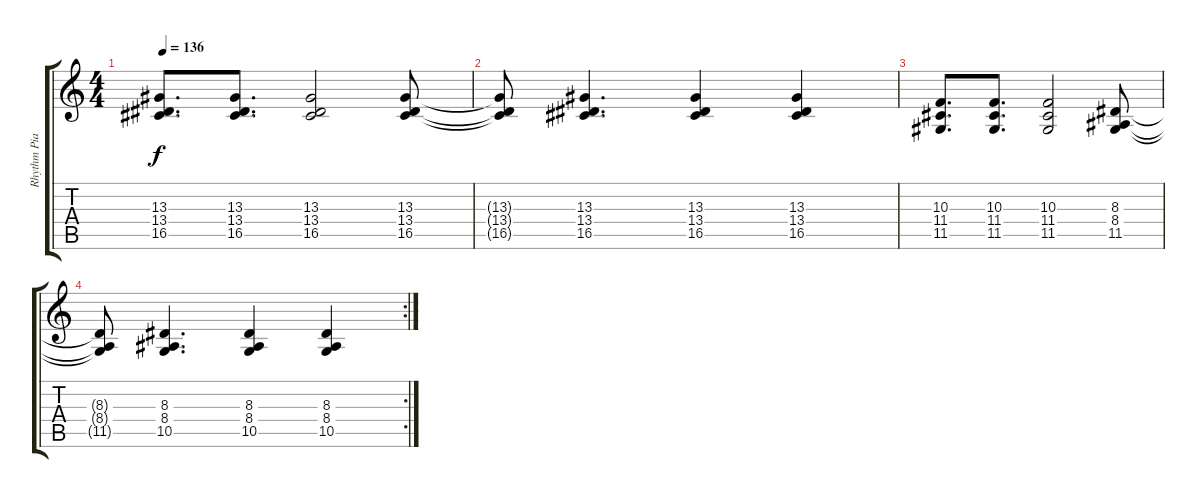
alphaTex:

\track ("Rhythm Piano" "Rhythm Pia") {instrument brightacousticpiano}
\staff {score tabs}
\tuning (E4 B3 G3 D3 A2 E2) {hide}
\ts (4 4)
\tempo 136
\clef g2
\ks c
(13.3 13.4 16.5).8{d dy f} (13.3 13.4 16.5).8{d} (13.3 13.4 16.5).2 (13.3 13.4 16.5).8 |
(13.3{t} 13.4{t} 16.5{t}).8 (13.3 13.4 16.5).4{d} (13.3 13.4 16.5).4 (13.3 13.4 16.5).4 |
(10.3 11.4 11.5).8{d} (10.3 11.4 11.5).8{d} (10.3 11.4 11.5).2 (8.3 8.4 11.5).8 |
\rc 2
(8.3{t} 8.4{t} 11.5{t}).8 (8.3 8.4 10.5).4{d} (8.3 8.4 10.5).4 (8.3 8.4 10.5).4
